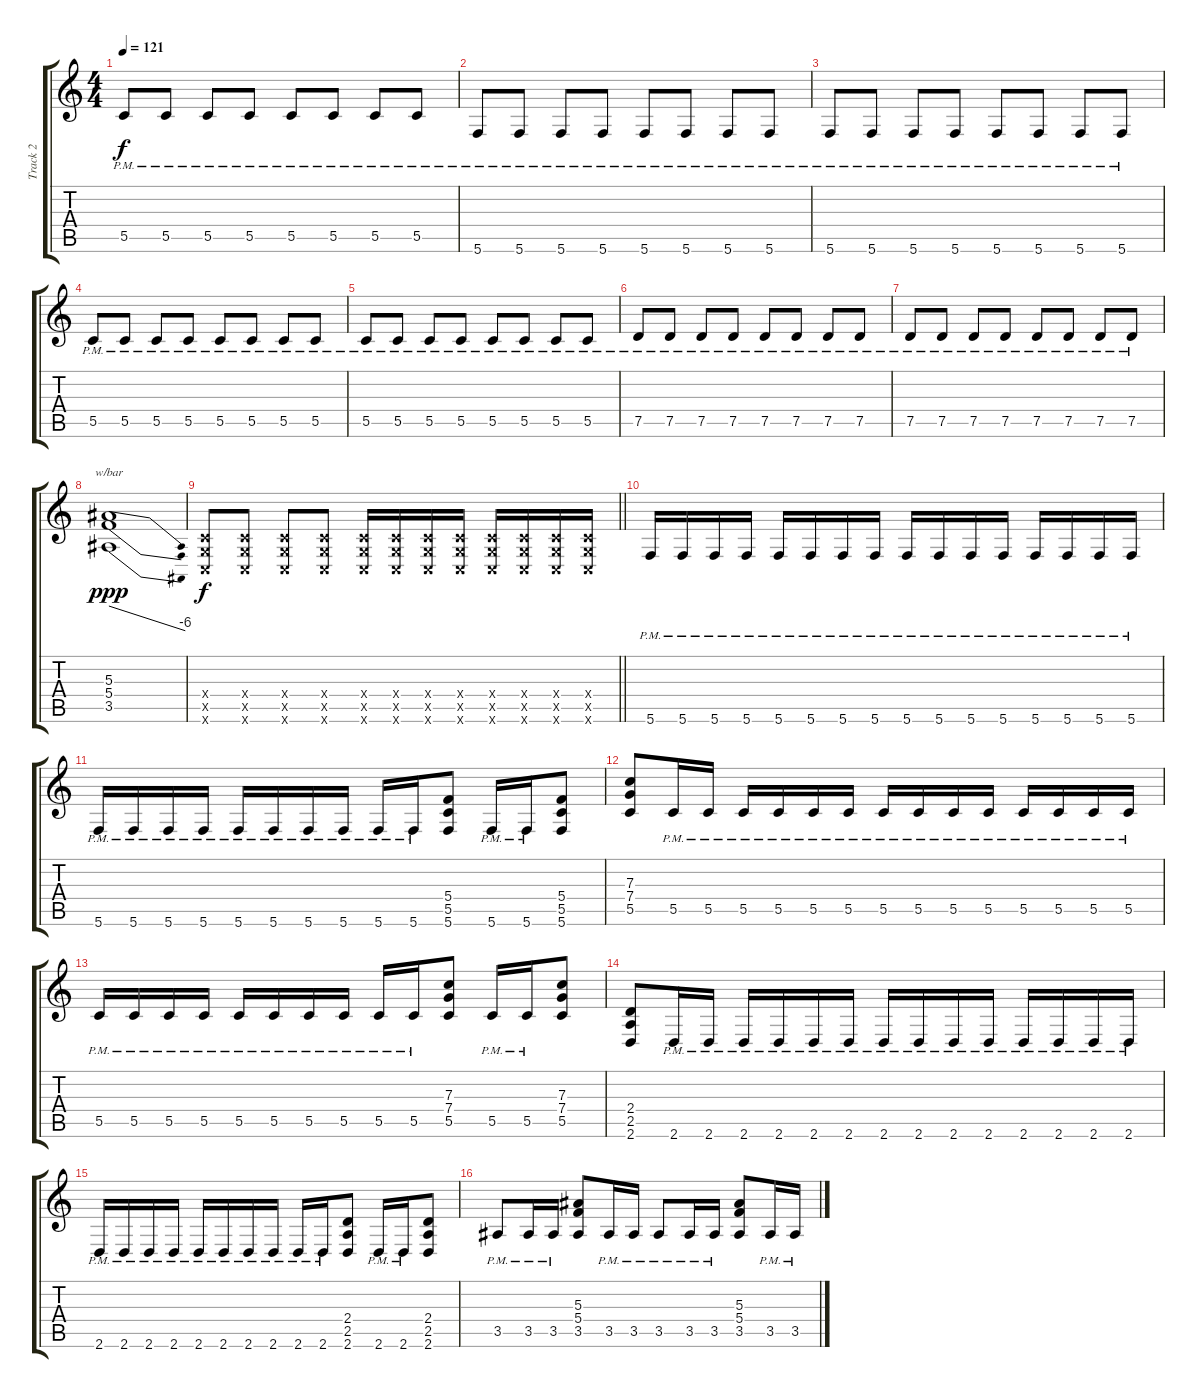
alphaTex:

\track ("Track 2" "Track 2") {instrument overdrivenguitar}
\staff {score tabs}
\tuning (D4 A3 F3 C3 G2 C2) {hide}
\ts (4 4)
\tempo 121
\clef g2
\ks c
5.5{pm}.8{dy f} 5.5{pm}.8 5.5{pm}.8 5.5{pm}.8 5.5{pm}.8 5.5{pm}.8 5.5{pm}.8 5.5{pm}.8 |
5.6{pm}.8 5.6{pm}.8 5.6{pm}.8 5.6{pm}.8 5.6{pm}.8 5.6{pm}.8 5.6{pm}.8 5.6{pm}.8 |
5.6{pm}.8 5.6{pm}.8 5.6{pm}.8 5.6{pm}.8 5.6{pm}.8 5.6{pm}.8 5.6{pm}.8 5.6{pm}.8 |
5.5{pm}.8 5.5{pm}.8 5.5{pm}.8 5.5{pm}.8 5.5{pm}.8 5.5{pm}.8 5.5{pm}.8 5.5{pm}.8 |
5.5{pm}.8 5.5{pm}.8 5.5{pm}.8 5.5{pm}.8 5.5{pm}.8 5.5{pm}.8 5.5{pm}.8 5.5{pm}.8 |
7.5{pm}.8 7.5{pm}.8 7.5{pm}.8 7.5{pm}.8 7.5{pm}.8 7.5{pm}.8 7.5{pm}.8 7.5{pm}.8 |
7.5{pm}.8 7.5{pm}.8 7.5{pm}.8 7.5{pm}.8 7.5{pm}.8 7.5{pm}.8 7.5{pm}.8 7.5{pm}.8 |
(5.3 5.4 3.5).1{tbe (dive default 0 0 60 -24) dy ppp} |
\barLineRight lightlight
(0.4{x} 0.5{x} 0.6{x}).8{dy f} (0.4{x} 0.5{x} 0.6{x}).8 (0.4{x} 0.5{x} 0.6{x}).8 (0.4{x} 0.5{x} 0.6{x}).8 (0.4{x} 0.5{x} 0.6{x}).16 (0.4{x} 0.5{x} 0.6{x}).16 (0.4{x} 0.5{x} 0.6{x}).16 (0.4{x} 0.5{x} 0.6{x}).16 (0.4{x} 0.5{x} 0.6{x}).16 (0.4{x} 0.5{x} 0.6{x}).16 (0.4{x} 0.5{x} 0.6{x}).16 (0.4{x} 0.5{x} 0.6{x}).16 |
\section ("" "")
5.6{pm}.16 5.6{pm}.16 5.6{pm}.16 5.6{pm}.16 5.6{pm}.16 5.6{pm}.16 5.6{pm}.16 5.6{pm}.16 5.6{pm}.16 5.6{pm}.16 5.6{pm}.16 5.6{pm}.16 5.6{pm}.16 5.6{pm}.16 5.6{pm}.16 5.6{pm}.16 |
5.6{pm}.16 5.6{pm}.16 5.6{pm}.16 5.6{pm}.16 5.6{pm}.16 5.6{pm}.16 5.6{pm}.16 5.6{pm}.16 5.6{pm}.16 5.6{pm}.16 (5.4 5.5 5.6).8 5.6{pm}.16 5.6{pm}.16 (5.4 5.5 5.6).8 |
(7.3 7.4 5.5).8 5.5{pm}.16 5.5{pm}.16 5.5{pm}.16 5.5{pm}.16 5.5{pm}.16 5.5{pm}.16 5.5{pm}.16 5.5{pm}.16 5.5{pm}.16 5.5{pm}.16 5.5{pm}.16 5.5{pm}.16 5.5{pm}.16 5.5{pm}.16 |
5.5{pm}.16 5.5{pm}.16 5.5{pm}.16 5.5{pm}.16 5.5{pm}.16 5.5{pm}.16 5.5{pm}.16 5.5{pm}.16 5.5{pm}.16 5.5{pm}.16 (7.3 7.4 5.5).8 5.5{pm}.16 5.5{pm}.16 (7.3 7.4 5.5).8 |
(2.4 2.5 2.6).8 2.6{pm}.16 2.6{pm}.16 2.6{pm}.16 2.6{pm}.16 2.6{pm}.16 2.6{pm}.16 2.6{pm}.16 2.6{pm}.16 2.6{pm}.16 2.6{pm}.16 2.6{pm}.16 2.6{pm}.16 2.6{pm}.16 2.6{pm}.16 |
2.6{pm}.16 2.6{pm}.16 2.6{pm}.16 2.6{pm}.16 2.6{pm}.16 2.6{pm}.16 2.6{pm}.16 2.6{pm}.16 2.6{pm}.16 2.6{pm}.16 (2.4 2.5 2.6).8 2.6{pm}.16 2.6{pm}.16 (2.4 2.5 2.6).8 |
3.5{pm}.8 3.5{pm}.16 3.5{pm}.16 (5.3 5.4 3.5).8 3.5{pm}.16 3.5{pm}.16 3.5{pm}.8 3.5{pm}.16 3.5{pm}.16 (5.3 5.4 3.5).8 3.5{pm}.16 3.5{pm}.16
